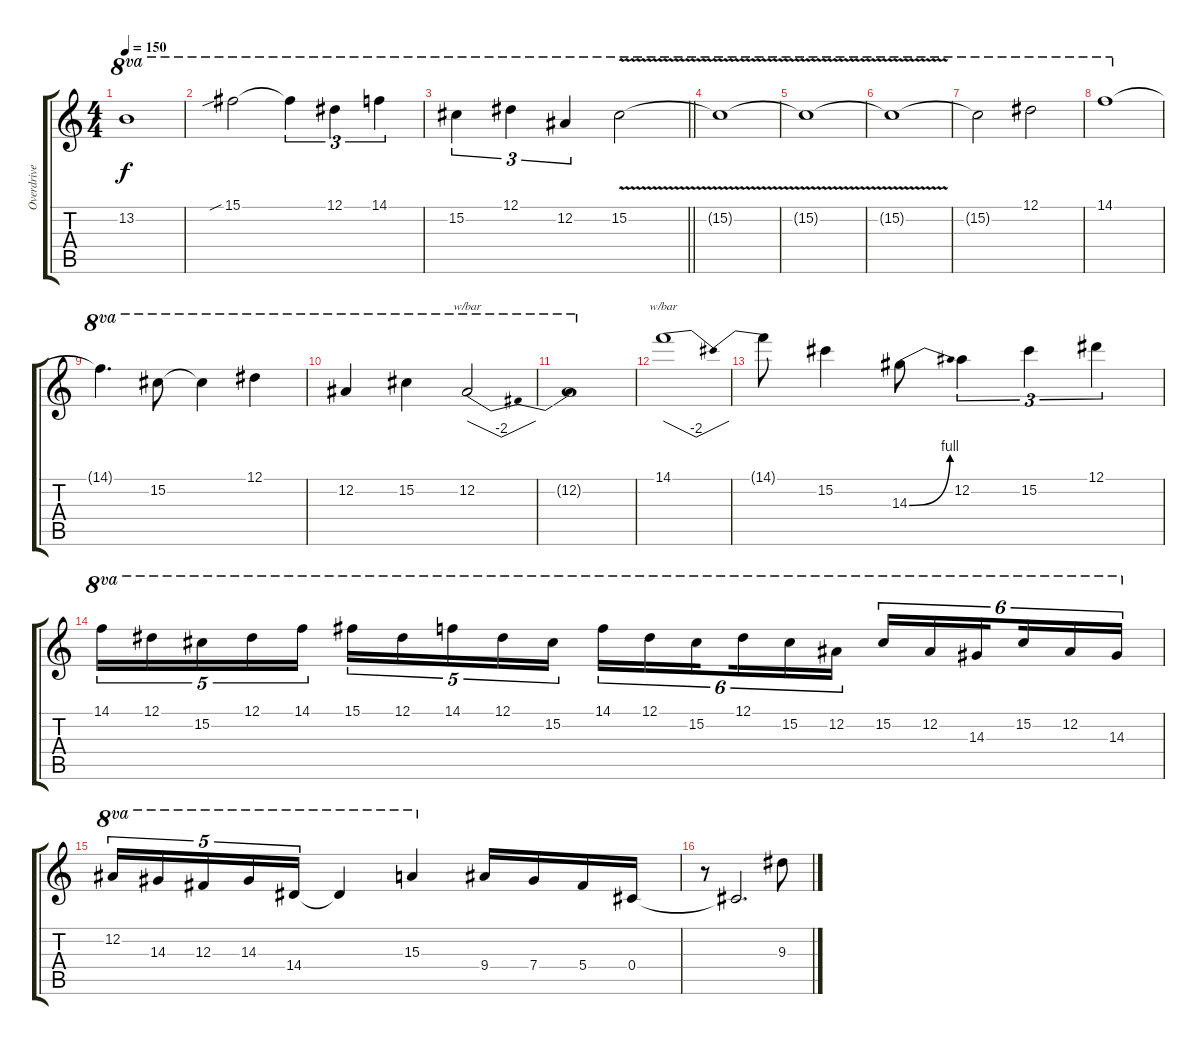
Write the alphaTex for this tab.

\track ("Overdrive" "Overdrive") {instrument overdrivenguitar}
\staff {score tabs}
\tuning (Eb4 Bb3 Gb3 Db3 Ab2 Eb2) {hide}
\ts (4 4)
\tempo 150
\clef g2
\ks c
13.2.1{ot 8va dy f} |
15.1{sib}.2{ot 8va} 15.1{t}.4{tu (3 2) ot 8va} 12.1.4{tu (3 2) ot 8va} 14.1.4{tu (3 2) ot 8va} |
\barLineRight lightlight
15.2.4{tu (3 2) ot 8va} 12.1.4{tu (3 2) ot 8va} 12.2.4{tu (3 2) ot 8va} 15.2{v}.2{ot 8va} |
\section ("" " ")
15.2{v t}.1{ot 8va} |
15.2{v t}.1{ot 8va} |
15.2{t}.1{ot 8va} |
15.2{t}.2{ot 8va} 12.1.2{ot 8va} |
14.1.1{ot 8va} |
14.1{t}.4{d ot 8va} 15.2.8{ot 8va} 15.2{t}.4{ot 8va} 12.1.4{ot 8va} |
12.2.4{ot 8va} 15.2.4{ot 8va} 12.2.2{tbe (dip default 0 0 30 -8 60 0) ot 8va} |
12.2{t}.1{ot 8va} |
14.1.1{tbe (dip default 0 0 30 -8 60 0)} |
14.1{t}.8 15.2.4 14.3{be (bend 0 0 60 4)}.8 12.2.4{tu (3 2)} 15.2.4{tu (3 2)} 12.1.4{tu (3 2)} |
14.1.16{tu (5 4) ot 8va} 12.1.16{tu (5 4) ot 8va} 15.2.16{tu (5 4) ot 8va} 12.1.16{tu (5 4) ot 8va} 14.1.16{tu (5 4) ot 8va} 15.1.16{tu (5 4) ot 8va} 12.1.16{tu (5 4) ot 8va} 14.1.16{tu (5 4) ot 8va} 12.1.16{tu (5 4) ot 8va} 15.2.16{tu (5 4) ot 8va} 14.1.16{tu (6 4) ot 8va} 12.1.16{tu (6 4) ot 8va} 15.2.16{tu (6 4) ot 8va beam splitsecondary} 12.1.16{tu (6 4) ot 8va} 15.2.16{tu (6 4) ot 8va} 12.2.16{tu (6 4) ot 8va} 15.2.16{tu (6 4) ot 8va} 12.2.16{tu (6 4) ot 8va} 14.3.16{tu (6 4) ot 8va beam splitsecondary} 15.2.16{tu (6 4) ot 8va} 12.2.16{tu (6 4) ot 8va} 14.3.16{tu (6 4) ot 8va} |
12.2.16{tu (5 4) ot 8va} 14.3.16{tu (5 4) ot 8va} 12.3.16{tu (5 4) ot 8va} 14.3.16{tu (5 4) ot 8va} 14.4.16{tu (5 4) ot 8va} 14.4{t}.4{ot 8va} 15.3.4{ot 8va} 9.4.16 7.4.16 5.4.16 0.4.16 |
r.8 0.4{t}.2{d} 9.3.8
